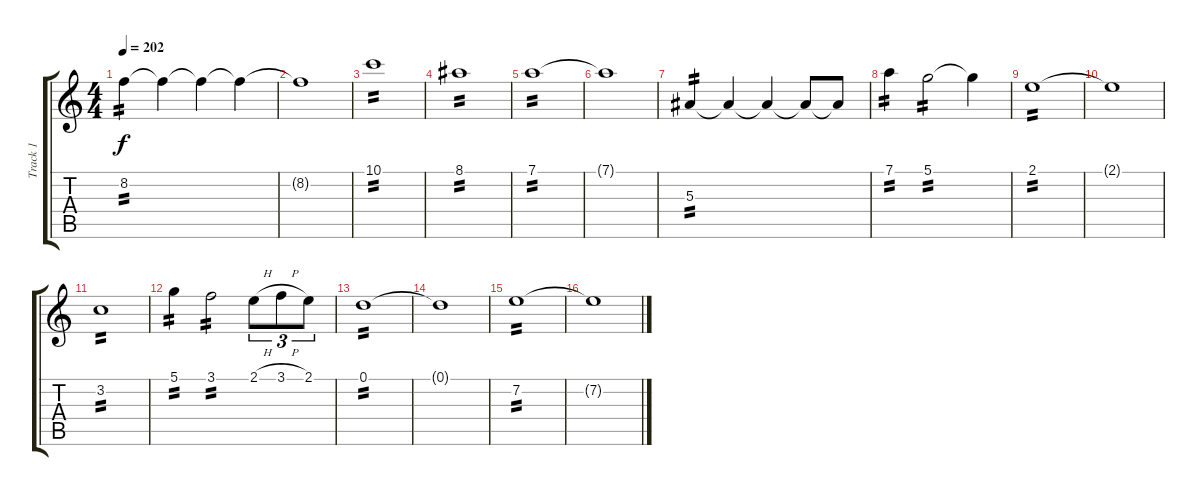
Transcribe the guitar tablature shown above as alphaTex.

\track ("Track 1" "Track 1") {instrument distortionguitar}
\staff {score tabs}
\tuning (D4 A3 F3 C3 G2 C2) {hide}
\ts (4 4)
\tempo 202
\clef g2
\ks c
8.2.4{tp 2 dy f} 8.2{t}.4 8.2{t}.4 8.2{t}.4 |
8.2{t}.1 |
10.1.1{tp 2} |
8.1.1{tp 2} |
7.1.1{tp 2} |
7.1{t}.1 |
5.3.4{tp 2} 5.3{t}.4 5.3{t}.4 5.3{t}.8 5.3{t}.8 |
7.1.4{tp 2} 5.1.2{tp 2} 5.1{t}.4 |
2.1.1{tp 2} |
2.1{t}.1 |
3.2.1{tp 2} |
5.1.4{tp 2} 3.1.2{tp 2} 2.1{h}.8{tu (3 2)} 3.1{h}.8{tu (3 2)} 2.1.8{tu (3 2)} |
0.1.1{tp 2} |
0.1{t}.1 |
7.2.1{tp 2} |
7.2{t}.1
